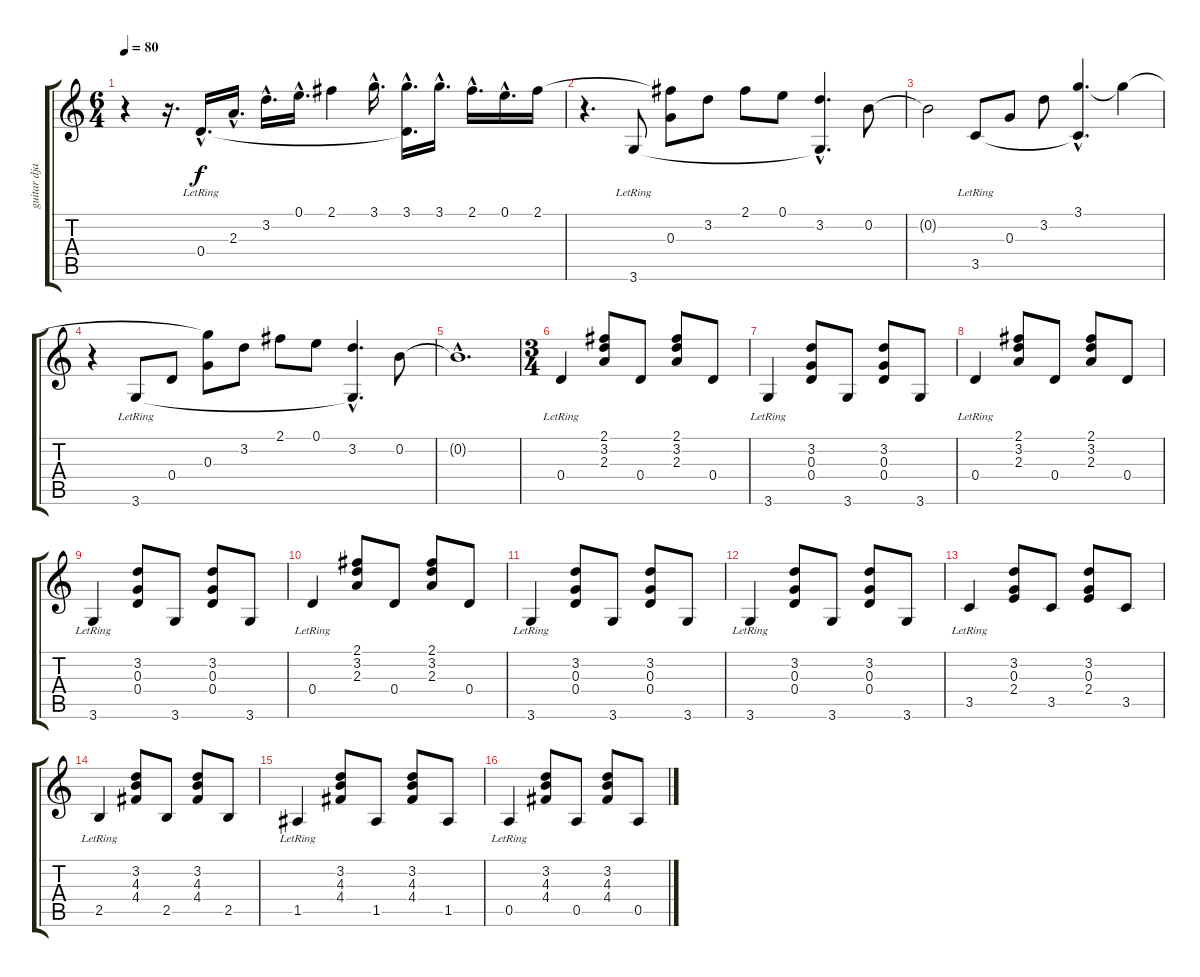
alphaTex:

\track ("guitar djavan" "guitar dja") {instrument acousticguitarnylon}
\staff {score tabs}
\tuning (E4 B3 G3 D3 A2 E2) {hide}
\ts (6 4)
\tempo 80
\clef g2
\ks c
r.4{dy f instrument acousticguitarnylon} r.16{d} 0.4{hac lr}.16{d} 2.3{hac}.16{d} 3.2{hac}.16{d} 0.1{hac}.16{d} 2.1.4 3.1{hac}.16{d} (3.1{hac} 0.4{hac t}).16{d} 3.1{hac}.16{d} 2.1{hac}.16{d} 0.1{hac}.16{d} 2.1.16 |
r.4{d} 3.6{lr}.8 (2.1{t} 0.3).8 3.2.8 2.1.8 0.1.8 (3.2{hac} 3.6{hac t}).4{d} 0.2.8 |
0.2{t}.2 3.5{lr}.8 0.3.8 3.2.8 (3.1{hac} 3.5{hac t}).4{d} 3.1{t}.4 |
r.4 3.6{lr}.8 0.4.8 (3.1{t} 0.3).8 3.2.8 2.1.8 0.1.8 (3.2{hac} 3.6{hac t}).4{d} 0.2.8 |
0.2{hac t}.1{d} |
\ts (3 4)
0.4{lr}.4 (2.1 3.2 2.3).8 0.4.8 (2.1 3.2 2.3).8 0.4.8 |
3.6{lr}.4 (3.2 0.3 0.4).8 3.6.8 (3.2 0.3 0.4).8 3.6.8 |
0.4{lr}.4 (2.1 3.2 2.3).8 0.4.8 (2.1 3.2 2.3).8 0.4.8 |
3.6{lr}.4 (3.2 0.3 0.4).8 3.6.8 (3.2 0.3 0.4).8 3.6.8 |
0.4{lr}.4 (2.1 3.2 2.3).8 0.4.8 (2.1 3.2 2.3).8 0.4.8 |
3.6{lr}.4 (3.2 0.3 0.4).8 3.6.8 (3.2 0.3 0.4).8 3.6.8 |
3.6{lr}.4 (3.2 0.3 0.4).8 3.6.8 (3.2 0.3 0.4).8 3.6.8 |
3.5{lr}.4 (3.2 0.3 2.4).8 3.5.8 (3.2 0.3 2.4).8 3.5.8 |
2.5{lr}.4 (3.2 4.3 4.4).8 2.5.8 (3.2 4.3 4.4).8 2.5.8 |
1.5{lr}.4 (3.2 4.3 4.4).8 1.5.8 (3.2 4.3 4.4).8 1.5.8 |
0.5{lr}.4 (3.2 4.3 4.4).8 0.5.8 (3.2 4.3 4.4).8 0.5.8
